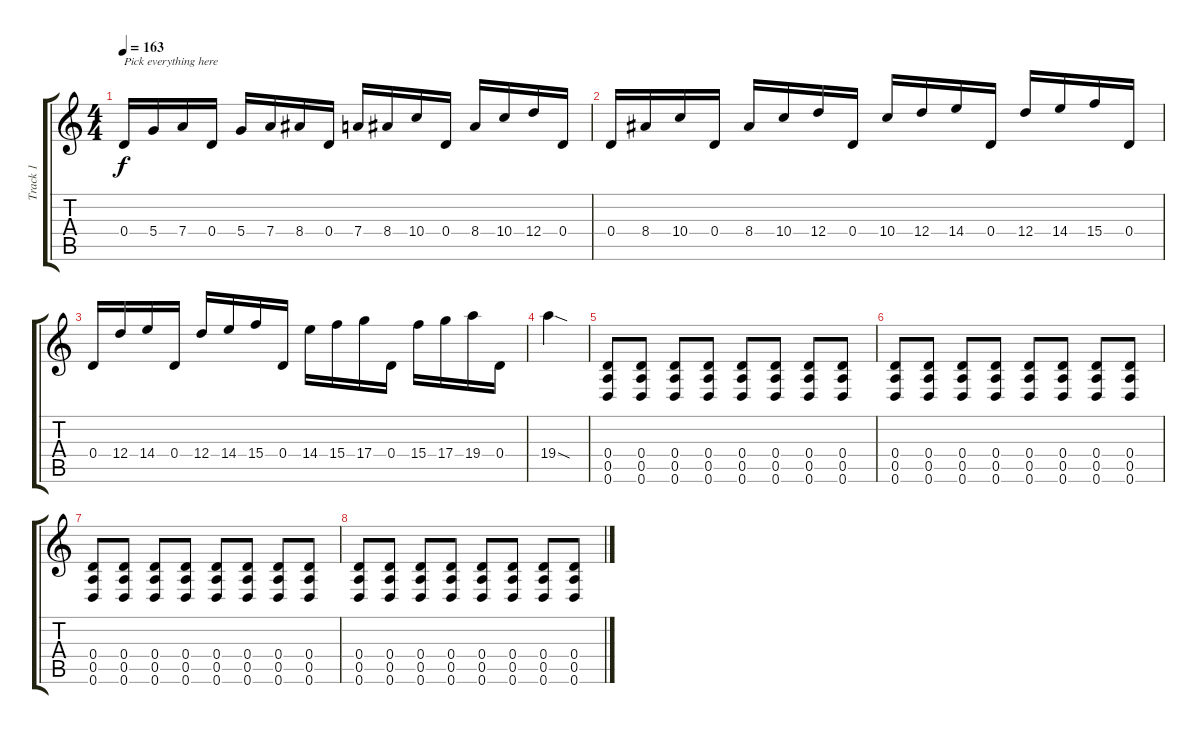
\track ("Track 1" "Track 1") {instrument distortionguitar}
\staff {score tabs}
\tuning (E4 B3 G3 D3 A2 D2) {hide}
\ts (4 4)
\tempo 163
\clef g2
\ks c
0.4.16{txt "Pick everything here" dy f} 5.4.16 7.4.16 0.4.16 5.4.16 7.4.16 8.4.16 0.4.16 7.4.16 8.4.16 10.4.16 0.4.16 8.4.16 10.4.16 12.4.16 0.4.16 |
0.4.16 8.4.16 10.4.16 0.4.16 8.4.16 10.4.16 12.4.16 0.4.16 10.4.16 12.4.16 14.4.16 0.4.16 12.4.16 14.4.16 15.4.16 0.4.16 |
0.4.16 12.4.16 14.4.16 0.4.16 12.4.16 14.4.16 15.4.16 0.4.16 14.4.16 15.4.16 17.4.16 0.4.16 15.4.16 17.4.16 19.4.16 0.4.16 |
19.4{sod}.4 |
(0.4 0.5 0.6).8 (0.4 0.5 0.6).8 (0.4 0.5 0.6).8 (0.4 0.5 0.6).8 (0.4 0.5 0.6).8 (0.4 0.5 0.6).8 (0.4 0.5 0.6).8 (0.4 0.5 0.6).8 |
(0.4 0.5 0.6).8 (0.4 0.5 0.6).8 (0.4 0.5 0.6).8 (0.4 0.5 0.6).8 (0.4 0.5 0.6).8 (0.4 0.5 0.6).8 (0.4 0.5 0.6).8 (0.4 0.5 0.6).8 |
(0.4 0.5 0.6).8 (0.4 0.5 0.6).8 (0.4 0.5 0.6).8 (0.4 0.5 0.6).8 (0.4 0.5 0.6).8 (0.4 0.5 0.6).8 (0.4 0.5 0.6).8 (0.4 0.5 0.6).8 |
(0.4 0.5 0.6).8 (0.4 0.5 0.6).8 (0.4 0.5 0.6).8 (0.4 0.5 0.6).8 (0.4 0.5 0.6).8 (0.4 0.5 0.6).8 (0.4 0.5 0.6).8 (0.4 0.5 0.6).8
